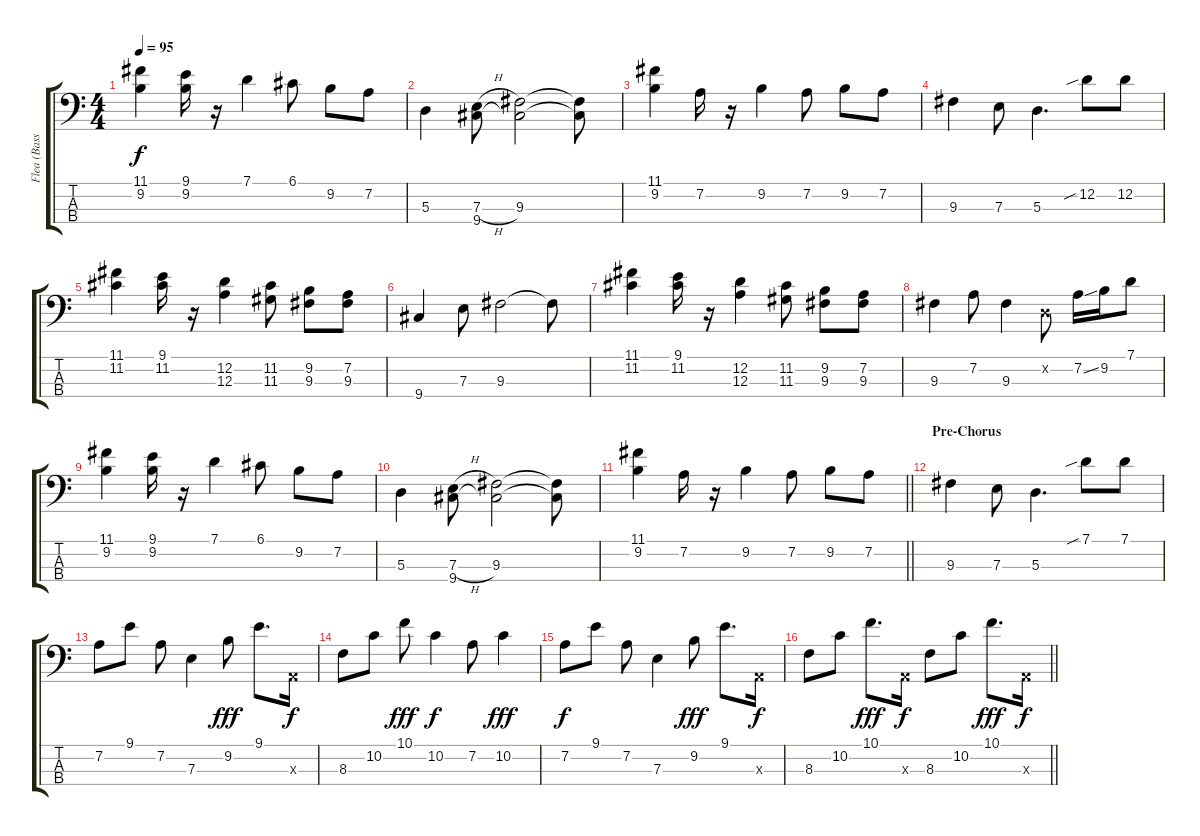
\track ("Flea (Bass)" "Flea (Bass") {instrument slapbass1}
\staff {score tabs}
\tuning (G2 D2 A1 E1) {hide}
\ts (4 4)
\tempo 95
\clef f4
\ks c
(11.1 9.2).4{dy f instrument fretlessbass} (9.1 9.2).16 r.16 7.1.4 6.1.8 9.2.8 7.2.8 |
5.3.4 (7.3{h} 9.4).8 (9.3 9.4{t}).2 (9.3{t} 9.4{t}).8 |
(11.1 9.2).4 7.2.16 r.16 9.2.4 7.2.8 9.2.8 7.2.8 |
9.3.4 7.3.8 5.3.4{d} 12.2{sib}.8 12.2.8 |
(11.1 11.2).4 (9.1 11.2).16 r.16 (12.2 12.3).4 (11.2 11.3).8 (9.2 9.3).8 (7.2 9.3).8 |
9.4.4 7.3.8 9.3.2 9.3{t}.8 |
(11.1 11.2).4 (9.1 11.2).16 r.16 (12.2 12.3).4 (11.2 11.3).8 (9.2 9.3).8 (7.2 9.3).8 |
9.3.4 7.2.8 9.3.4 0.2{x}.8 7.2{ss}.16 9.2.16 7.1.8 |
(11.1 9.2).4 (9.1 9.2).16 r.16 7.1.4 6.1.8 9.2.8 7.2.8 |
5.3.4 (7.3{h} 9.4).8 (9.3 9.4{t}).2 (9.3{t} 9.4{t}).8 |
\barLineRight lightlight
(11.1 9.2).4 7.2.16 r.16 9.2.4 7.2.8 9.2.8 7.2.8 |
\section ("" "Pre-Chorus")
9.3.4 7.3.8 5.3.4{d} 7.1{sib}.8 7.1.8 |
7.2.8 9.1.8 7.2.8 7.3.4 9.2.8{dy fff} 9.1.8{d} 0.3{x}.16{dy f} |
8.3.8 10.2.8 10.1.8{dy fff} 10.2.4{dy f} 7.2.8 10.2.4{dy fff} |
7.2.8{dy f} 9.1.8 7.2.8 7.3.4 9.2.8{dy fff} 9.1.8{d} 0.3{x}.16{dy f} |
\barLineRight lightlight
8.3.8 10.2.8 10.1.8{d dy fff} 0.3{x}.16{dy f} 8.3.8 10.2.8 10.1.8{d dy fff} 0.3{x}.16{dy f}
